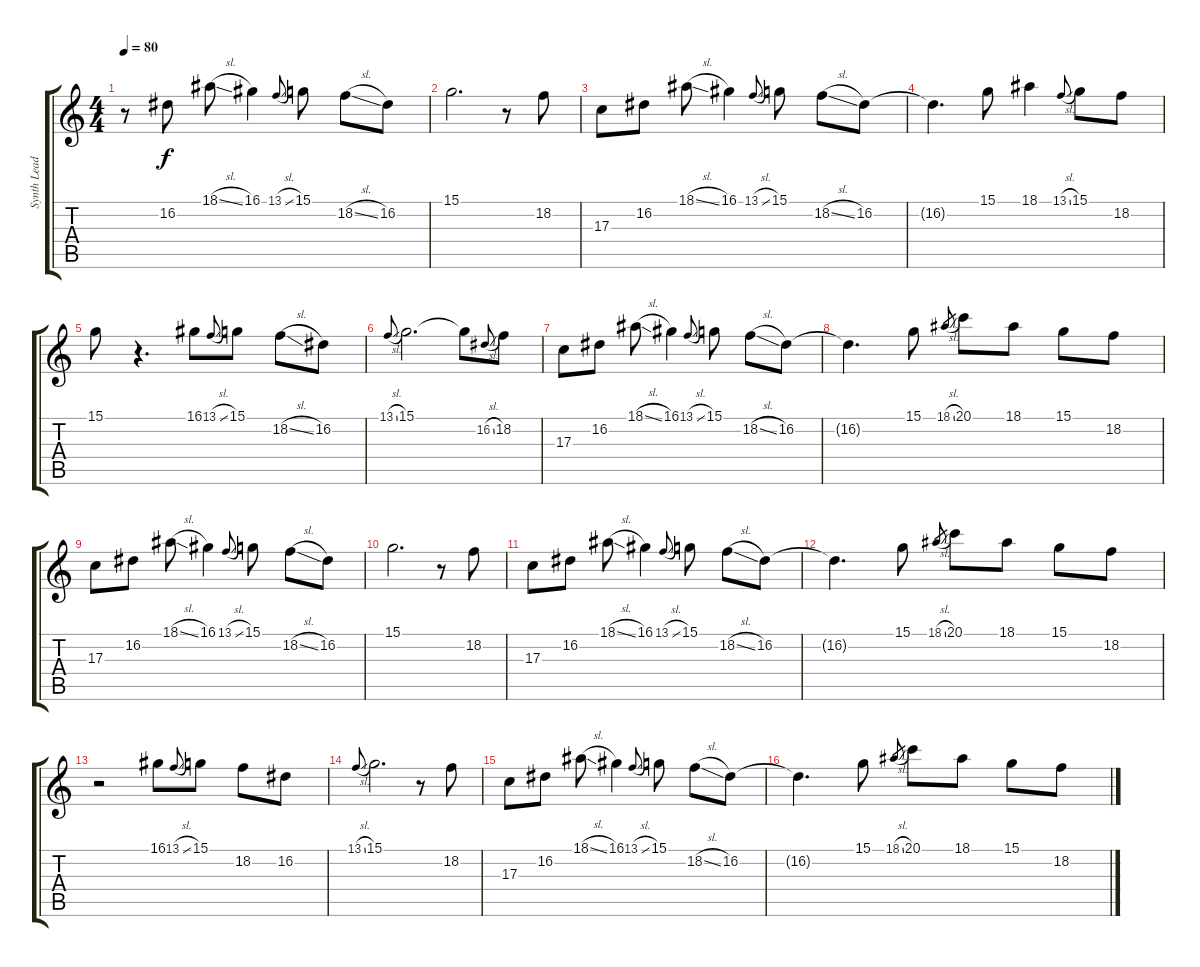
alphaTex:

\track ("Synth Lead" "Synth Lead") {instrument pad3polysynth}
\staff {score tabs}
\tuning (E4 B3 G3 D3 A2 E2) {hide}
\ts (4 4)
\tempo 80
\clef g2
\ks c
r.8{dy f volume 13} 16.2.8 18.1{sl}.8 16.1.4 13.1{sl}.8{gr onbeat} 15.1.8 18.2{sl}.8 16.2.8 |
15.1.2{d} r.8 18.2.8 |
17.3.8 16.2.8 18.1{sl}.8 16.1.4 13.1{sl}.8{gr onbeat} 15.1.8 18.2{sl}.8 16.2.8 |
16.2{t}.4{d} 15.1.8 18.1.4 13.1{sl}.8{gr onbeat} 15.1.8 18.2.8 |
15.1.8 r.4{d} 16.1.8 13.1{sl}.8{gr onbeat} 15.1.8 18.2{sl}.8 16.2.8 |
13.1{sl}.8{gr onbeat} 15.1.2{d} 15.1{t}.8 16.2{sl}.8{gr onbeat} 18.2.8 |
17.3.8 16.2.8 18.1{sl}.8 16.1.4 13.1{sl}.8{gr onbeat} 15.1.8 18.2{sl}.8 16.2.8 |
16.2{t}.4{d} 15.1.8 18.1{sl}.8{gr} 20.1.8 18.1.8 15.1.8 18.2.8 |
17.3.8 16.2.8 18.1{sl}.8 16.1.4 13.1{sl}.8{gr onbeat} 15.1.8 18.2{sl}.8 16.2.8 |
15.1.2{d} r.8 18.2.8 |
17.3.8 16.2.8 18.1{sl}.8 16.1.4 13.1{sl}.8{gr onbeat} 15.1.8 18.2{sl}.8 16.2.8 |
16.2{t}.4{d} 15.1.8 18.1{sl}.8{gr} 20.1.8 18.1.8 15.1.8 18.2.8 |
r.2 16.1.8 13.1{sl}.8{gr onbeat} 15.1.8 18.2.8 16.2.8 |
13.1{sl}.8{gr onbeat} 15.1.2{d} r.8 18.2.8 |
17.3.8 16.2.8 18.1{sl}.8 16.1.4 13.1{sl}.8{gr onbeat} 15.1.8 18.2{sl}.8 16.2.8 |
16.2{t}.4{d} 15.1.8 18.1{sl}.8{gr} 20.1.8 18.1.8 15.1.8 18.2.8
